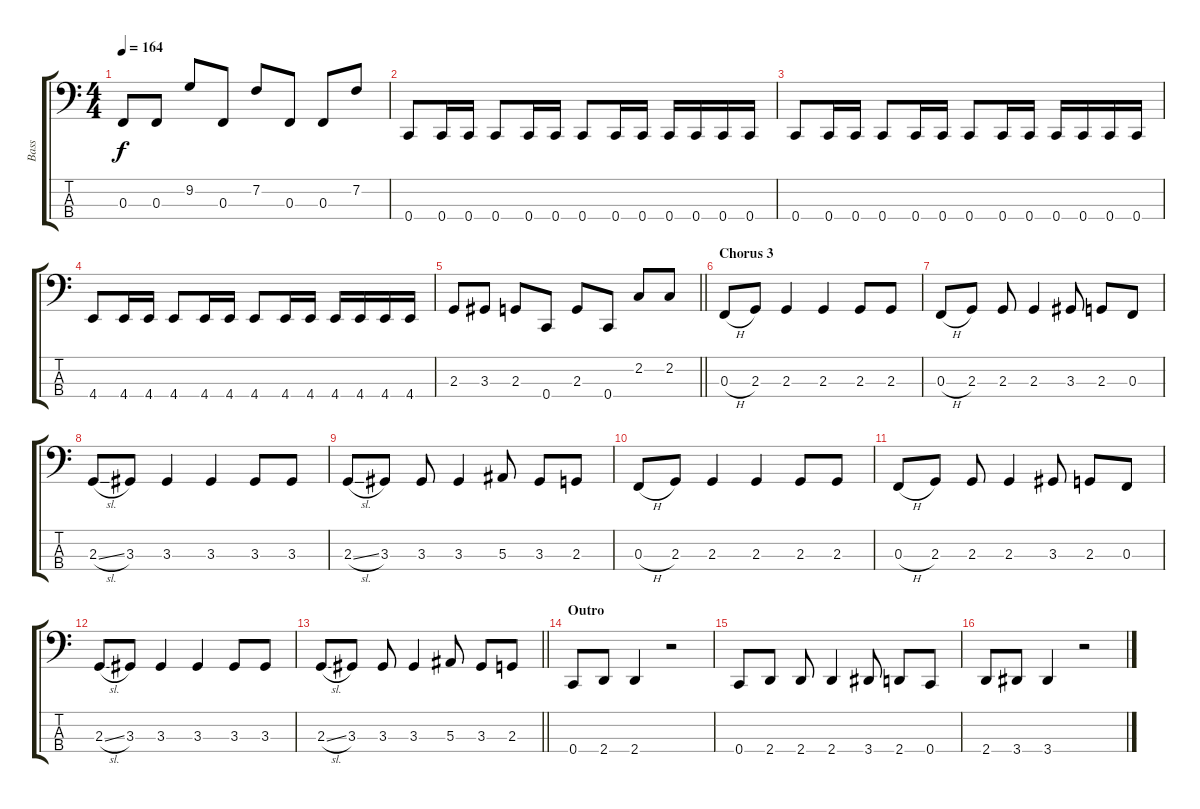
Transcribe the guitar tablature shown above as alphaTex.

\track ("Bass" "Bass") {instrument electricbasspick}
\staff {score tabs}
\tuning (Eb2 Bb1 F1 C1) {hide}
\ts (4 4)
\tempo 164
\clef f4
\ks c
0.3.8{dy f} 0.3.8 9.2.8 0.3.8 7.2.8 0.3.8 0.3.8 7.2.8 |
0.4.8 0.4.16 0.4.16 0.4.8 0.4.16 0.4.16 0.4.8 0.4.16 0.4.16 0.4.16 0.4.16 0.4.16 0.4.16 |
0.4.8 0.4.16 0.4.16 0.4.8 0.4.16 0.4.16 0.4.8 0.4.16 0.4.16 0.4.16 0.4.16 0.4.16 0.4.16 |
4.4.8 4.4.16 4.4.16 4.4.8 4.4.16 4.4.16 4.4.8 4.4.16 4.4.16 4.4.16 4.4.16 4.4.16 4.4.16 |
\barLineRight lightlight
2.3.8 3.3.8 2.3.8 0.4.8 2.3.8 0.4.8 2.2.8 2.2.8 |
\section ("" "Chorus 3")
0.3{h}.8 2.3.8 2.3.4 2.3.4 2.3.8 2.3.8 |
0.3{h}.8 2.3.8 2.3.8 2.3.4 3.3.8 2.3.8 0.3.8 |
2.3{sl}.8 3.3.8 3.3.4 3.3.4 3.3.8 3.3.8 |
2.3{sl}.8 3.3.8 3.3.8 3.3.4 5.3.8 3.3.8 2.3.8 |
0.3{h}.8 2.3.8 2.3.4 2.3.4 2.3.8 2.3.8 |
0.3{h}.8 2.3.8 2.3.8 2.3.4 3.3.8 2.3.8 0.3.8 |
2.3{sl}.8 3.3.8 3.3.4 3.3.4 3.3.8 3.3.8 |
\barLineRight lightlight
2.3{sl}.8 3.3.8 3.3.8 3.3.4 5.3.8 3.3.8 2.3.8 |
\section ("" "Outro")
0.4.8 2.4.8 2.4.4 r.2 |
0.4.8 2.4.8 2.4.8 2.4.4 3.4.8 2.4.8 0.4.8 |
2.4.8 3.4.8 3.4.4 r.2
